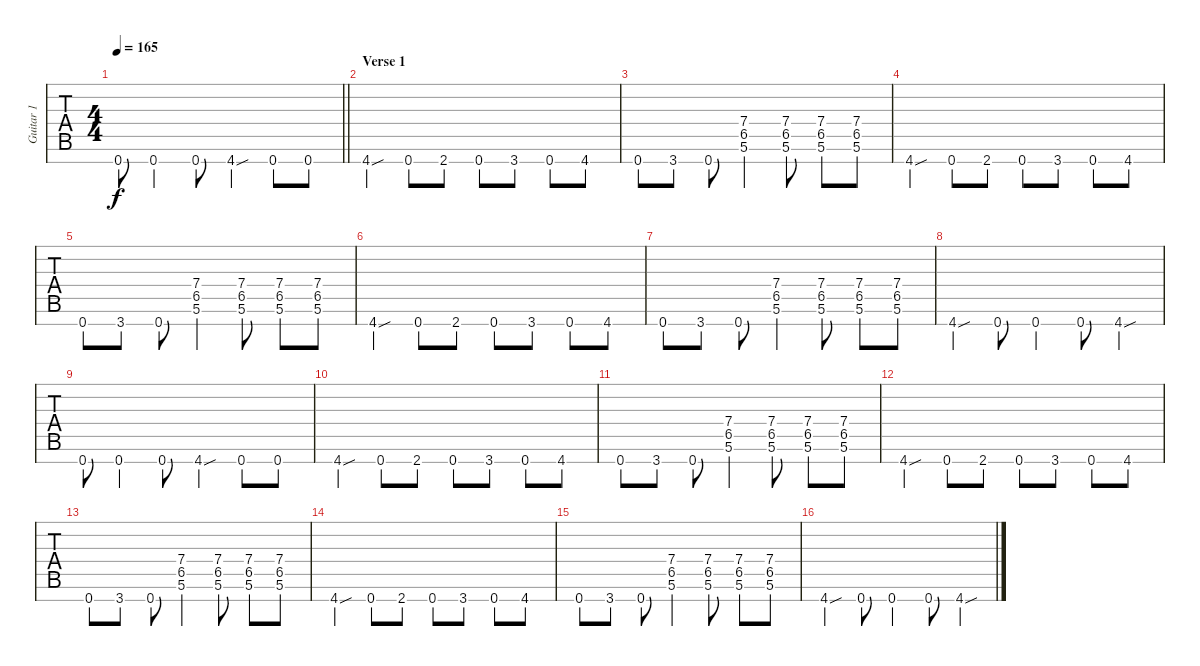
\track ("Guitar 1" "Guitar 1") {instrument distortionguitar}
\staff {tabs}
\tuning (E4 B3 G3 D3 A2 E2 B1) {hide}
\ts (4 4)
\tempo 165
\clef g2
\barLineRight lightlight
\ks c
0.7.8{dy f} 0.7.4 0.7.8 4.7{sou}.4 0.7.8 0.7.8 |
\section ("" "Verse 1")
4.7{sou}.4 0.7.8 2.7.8 0.7.8 3.7.8 0.7.8 4.7.8 |
0.7.8 3.7.8 0.7.8 (7.4 6.5 5.6).4 (7.4 6.5 5.6).8 (7.4 6.5 5.6).8 (7.4 6.5 5.6).8 |
4.7{sou}.4 0.7.8 2.7.8 0.7.8 3.7.8 0.7.8 4.7.8 |
0.7.8 3.7.8 0.7.8 (7.4 6.5 5.6).4 (7.4 6.5 5.6).8 (7.4 6.5 5.6).8 (7.4 6.5 5.6).8 |
4.7{sou}.4 0.7.8 2.7.8 0.7.8 3.7.8 0.7.8 4.7.8 |
0.7.8 3.7.8 0.7.8 (7.4 6.5 5.6).4 (7.4 6.5 5.6).8 (7.4 6.5 5.6).8 (7.4 6.5 5.6).8 |
4.7{sou}.4 0.7.8 0.7.4 0.7.8 4.7{sou}.4 |
0.7.8 0.7.4 0.7.8 4.7{sou}.4 0.7.8 0.7.8 |
4.7{sou}.4 0.7.8 2.7.8 0.7.8 3.7.8 0.7.8 4.7.8 |
0.7.8 3.7.8 0.7.8 (7.4 6.5 5.6).4 (7.4 6.5 5.6).8 (7.4 6.5 5.6).8 (7.4 6.5 5.6).8 |
4.7{sou}.4 0.7.8 2.7.8 0.7.8 3.7.8 0.7.8 4.7.8 |
0.7.8 3.7.8 0.7.8 (7.4 6.5 5.6).4 (7.4 6.5 5.6).8 (7.4 6.5 5.6).8 (7.4 6.5 5.6).8 |
4.7{sou}.4 0.7.8 2.7.8 0.7.8 3.7.8 0.7.8 4.7.8 |
0.7.8 3.7.8 0.7.8 (7.4 6.5 5.6).4 (7.4 6.5 5.6).8 (7.4 6.5 5.6).8 (7.4 6.5 5.6).8 |
4.7{sou}.4 0.7.8 0.7.4 0.7.8 4.7{sou}.4
